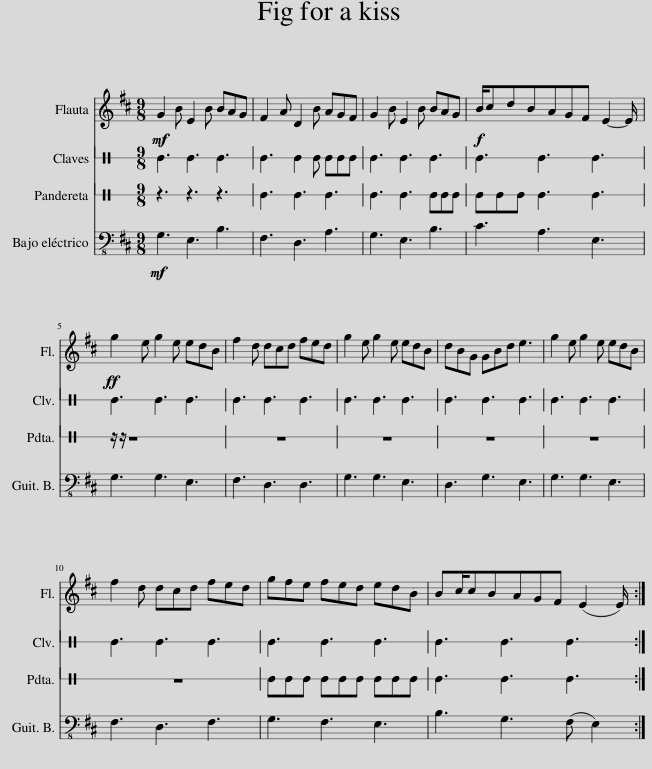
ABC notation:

X:1
%%score 1 2 3 4
L:1/8
M:9/8
I:linebreak $
K:D
V:1 treble
V:2 perc stafflines=1
K:none
V:3 perc stafflines=1
K:none
V:4 bass-8
V:1
!mf! G2 B E2 B BAG | F2 A D2 B AGF | G2 B E2 B BAG |!f! B/cdBAGF E2- E/ |$!ff! g2 e g2 e edB | %5
 f2 d dcd fed | g2 e g2 e edB | dBG GBd e3 | g2 e g2 e edB |$ f2 d dcd fed | %10
 gfe fed edB | Bc/cBAGF (E2 E/) :| %12
V:2
[K:C] E3 E3 E3 | E3 E2 E EEE | E3 E3 E3 | E3 E3 E3 |$ E3 E3 E3 | %5
 E3 E3 E3 | E3 E3 E3 | E3 E3 E3 | E3 E3 E3 |$ E3 E3 E3 | %10
 E3 E3 E3 | E3 E3 E3 :| %12
V:3
[K:C] z3 z3 z3 | E3 E3 E3 | E3 E3 EEE | EEE E3 E3 |$ z/ z/ z8 | %5
 z9 | z9 | z9 | z9 |$ z9 | %10
 EEE EEE EEE | E3 E3 E3 :| %12
V:4
!mf! G,3 E,3 B,3 | F,3 D,3 A,3 | G,3 E,3 B,3 | C3 A,3 E,3 |$ G,3 G,3 E,3 | %5
 F,3 D,3 D,3 | G,3 G,3 E,3 | D,3 G,3 E,3 | G,3 G,3 E,3 |$ F,3 D,3 F,3 | %10
 G,3 F,3 E,3 | B,3 G,3 (F, E,2) :| %12
